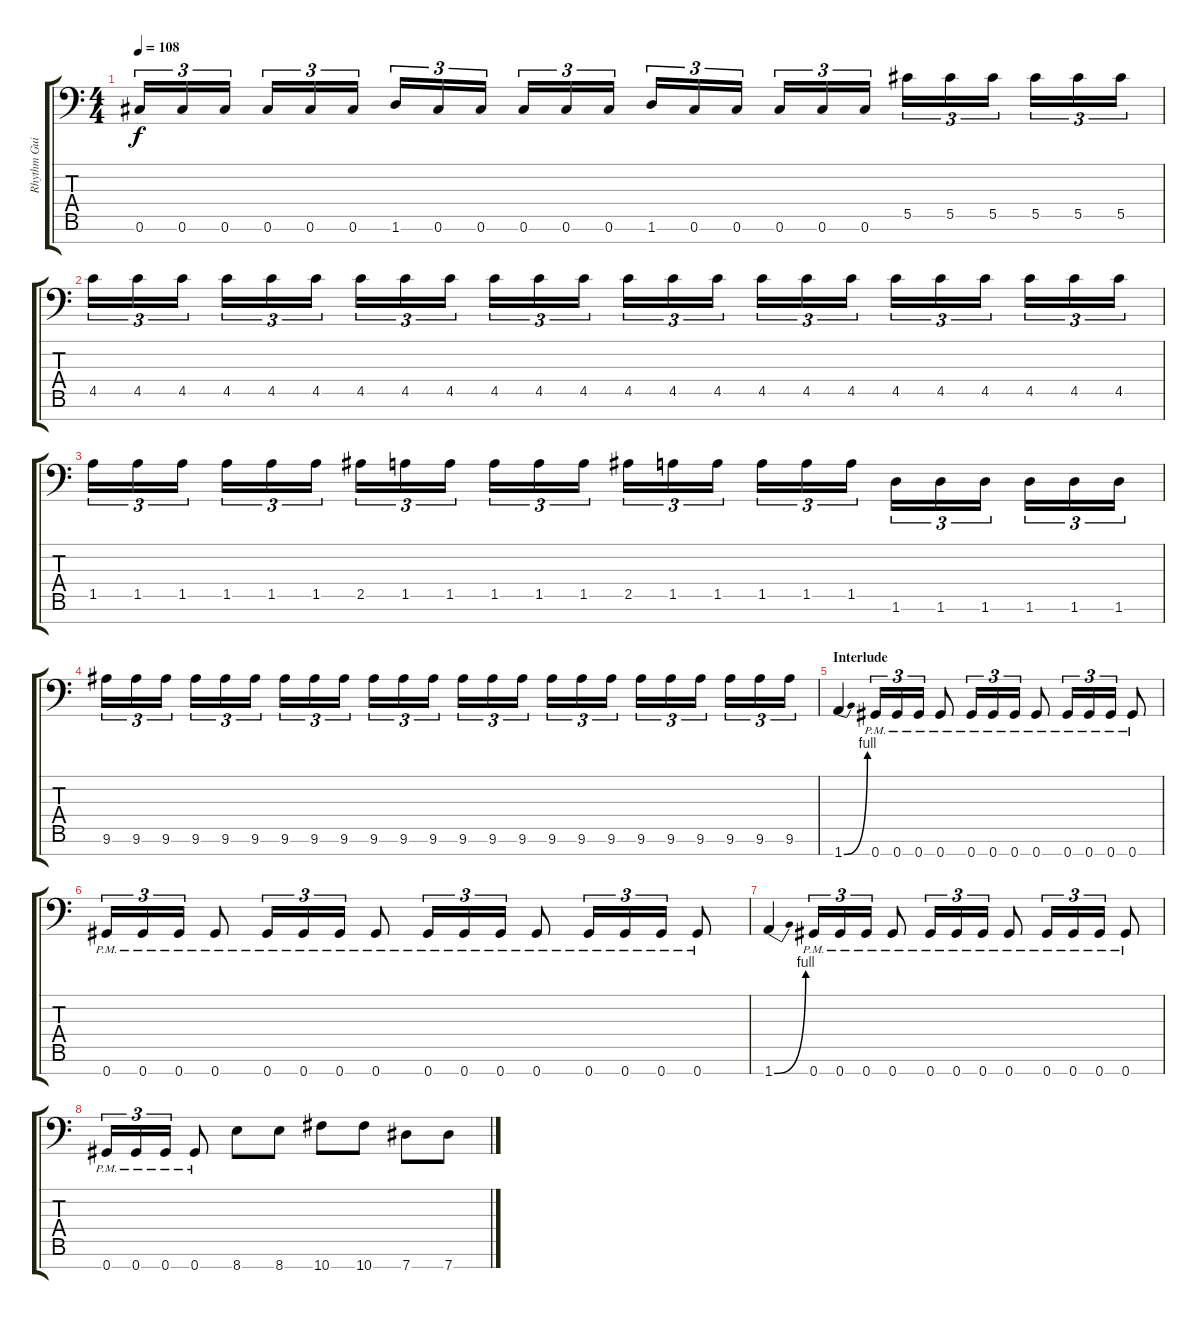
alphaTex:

\track ("Rhythm Guitar" "Rhythm Gui") {instrument distortionguitar}
\staff {score tabs}
\tuning (Eb4 Bb3 Gb3 Db3 Ab2 Db2 Ab1) {hide}
\ts (4 4)
\tempo 108
\clef f4
\ks c
0.6.16{tu (3 2) dy f} 0.6.16{tu (3 2)} 0.6.16{tu (3 2)} 0.6.16{tu (3 2)} 0.6.16{tu (3 2)} 0.6.16{tu (3 2)} 1.6.16{tu (3 2)} 0.6.16{tu (3 2)} 0.6.16{tu (3 2)} 0.6.16{tu (3 2)} 0.6.16{tu (3 2)} 0.6.16{tu (3 2)} 1.6.16{tu (3 2)} 0.6.16{tu (3 2)} 0.6.16{tu (3 2)} 0.6.16{tu (3 2)} 0.6.16{tu (3 2)} 0.6.16{tu (3 2)} 5.5.16{tu (3 2)} 5.5.16{tu (3 2)} 5.5.16{tu (3 2)} 5.5.16{tu (3 2)} 5.5.16{tu (3 2)} 5.5.16{tu (3 2)} |
4.5.16{tu (3 2)} 4.5.16{tu (3 2)} 4.5.16{tu (3 2)} 4.5.16{tu (3 2)} 4.5.16{tu (3 2)} 4.5.16{tu (3 2)} 4.5.16{tu (3 2)} 4.5.16{tu (3 2)} 4.5.16{tu (3 2)} 4.5.16{tu (3 2)} 4.5.16{tu (3 2)} 4.5.16{tu (3 2)} 4.5.16{tu (3 2)} 4.5.16{tu (3 2)} 4.5.16{tu (3 2)} 4.5.16{tu (3 2)} 4.5.16{tu (3 2)} 4.5.16{tu (3 2)} 4.5.16{tu (3 2)} 4.5.16{tu (3 2)} 4.5.16{tu (3 2)} 4.5.16{tu (3 2)} 4.5.16{tu (3 2)} 4.5.16{tu (3 2)} |
1.5.16{tu (3 2)} 1.5.16{tu (3 2)} 1.5.16{tu (3 2)} 1.5.16{tu (3 2)} 1.5.16{tu (3 2)} 1.5.16{tu (3 2)} 2.5.16{tu (3 2)} 1.5.16{tu (3 2)} 1.5.16{tu (3 2)} 1.5.16{tu (3 2)} 1.5.16{tu (3 2)} 1.5.16{tu (3 2)} 2.5.16{tu (3 2)} 1.5.16{tu (3 2)} 1.5.16{tu (3 2)} 1.5.16{tu (3 2)} 1.5.16{tu (3 2)} 1.5.16{tu (3 2)} 1.6.16{tu (3 2)} 1.6.16{tu (3 2)} 1.6.16{tu (3 2)} 1.6.16{tu (3 2)} 1.6.16{tu (3 2)} 1.6.16{tu (3 2)} |
9.6.16{tu (3 2)} 9.6.16{tu (3 2)} 9.6.16{tu (3 2)} 9.6.16{tu (3 2)} 9.6.16{tu (3 2)} 9.6.16{tu (3 2)} 9.6.16{tu (3 2)} 9.6.16{tu (3 2)} 9.6.16{tu (3 2)} 9.6.16{tu (3 2)} 9.6.16{tu (3 2)} 9.6.16{tu (3 2)} 9.6.16{tu (3 2)} 9.6.16{tu (3 2)} 9.6.16{tu (3 2)} 9.6.16{tu (3 2)} 9.6.16{tu (3 2)} 9.6.16{tu (3 2)} 9.6.16{tu (3 2)} 9.6.16{tu (3 2)} 9.6.16{tu (3 2)} 9.6.16{tu (3 2)} 9.6.16{tu (3 2)} 9.6.16{tu (3 2)} |
\section ("" "Interlude")
1.7{be (bend 0 0 60 4)}.4 0.7{pm}.16{tu (3 2)} 0.7{pm}.16{tu (3 2)} 0.7{pm}.16{tu (3 2)} 0.7{pm}.8 0.7{pm}.16{tu (3 2)} 0.7{pm}.16{tu (3 2)} 0.7{pm}.16{tu (3 2)} 0.7{pm}.8 0.7{pm}.16{tu (3 2)} 0.7{pm}.16{tu (3 2)} 0.7{pm}.16{tu (3 2)} 0.7{pm}.8 |
0.7{pm}.16{tu (3 2)} 0.7{pm}.16{tu (3 2)} 0.7{pm}.16{tu (3 2)} 0.7{pm}.8 0.7{pm}.16{tu (3 2)} 0.7{pm}.16{tu (3 2)} 0.7{pm}.16{tu (3 2)} 0.7{pm}.8 0.7{pm}.16{tu (3 2)} 0.7{pm}.16{tu (3 2)} 0.7{pm}.16{tu (3 2)} 0.7{pm}.8 0.7{pm}.16{tu (3 2)} 0.7{pm}.16{tu (3 2)} 0.7{pm}.16{tu (3 2)} 0.7{pm}.8 |
1.7{be (bend 0 0 60 4)}.4 0.7{pm}.16{tu (3 2)} 0.7{pm}.16{tu (3 2)} 0.7{pm}.16{tu (3 2)} 0.7{pm}.8 0.7{pm}.16{tu (3 2)} 0.7{pm}.16{tu (3 2)} 0.7{pm}.16{tu (3 2)} 0.7{pm}.8 0.7{pm}.16{tu (3 2)} 0.7{pm}.16{tu (3 2)} 0.7{pm}.16{tu (3 2)} 0.7{pm}.8 |
0.7{pm}.16{tu (3 2)} 0.7{pm}.16{tu (3 2)} 0.7{pm}.16{tu (3 2)} 0.7{pm}.8 8.7.8 8.7.8 10.7.8 10.7.8 7.7.8 7.7.8
